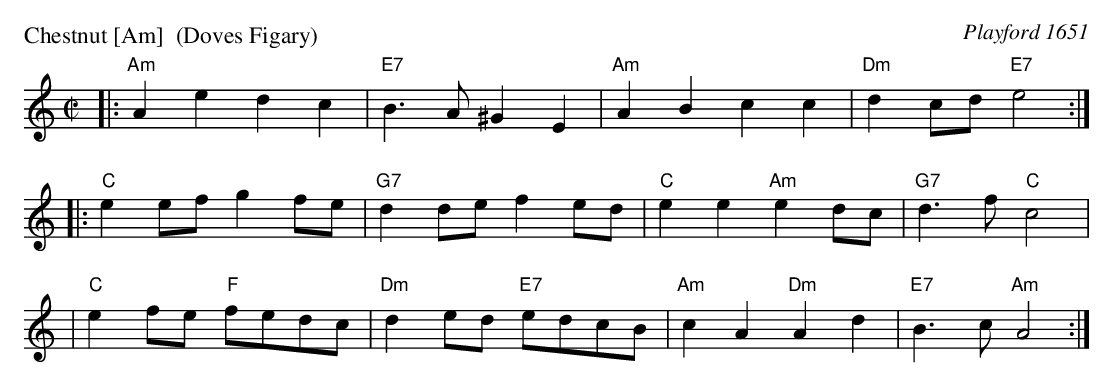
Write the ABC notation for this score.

X:1
P: Chestnut [Am]  (Doves Figary)
O: Playford 1651
M: C|
L: 1/8
K: Am
|: "Am"A2e2d2c2 | "E7"B3A ^G2E2 | "Am"A2B2    c2c2 | "Dm"d2cd "E7"e4 :|
|: "C"e2ef g2fe | "G7"d2de f2ed | "C"e2e2 "Am"e2dc | "G7"d3f   "C"c4  |
|  "C"e2fe "F"fedc | "Dm"d2ed "E7"edcB | "Am"c2A2 "Dm"A2d2  | "E7"B3c "Am"A4 :|
